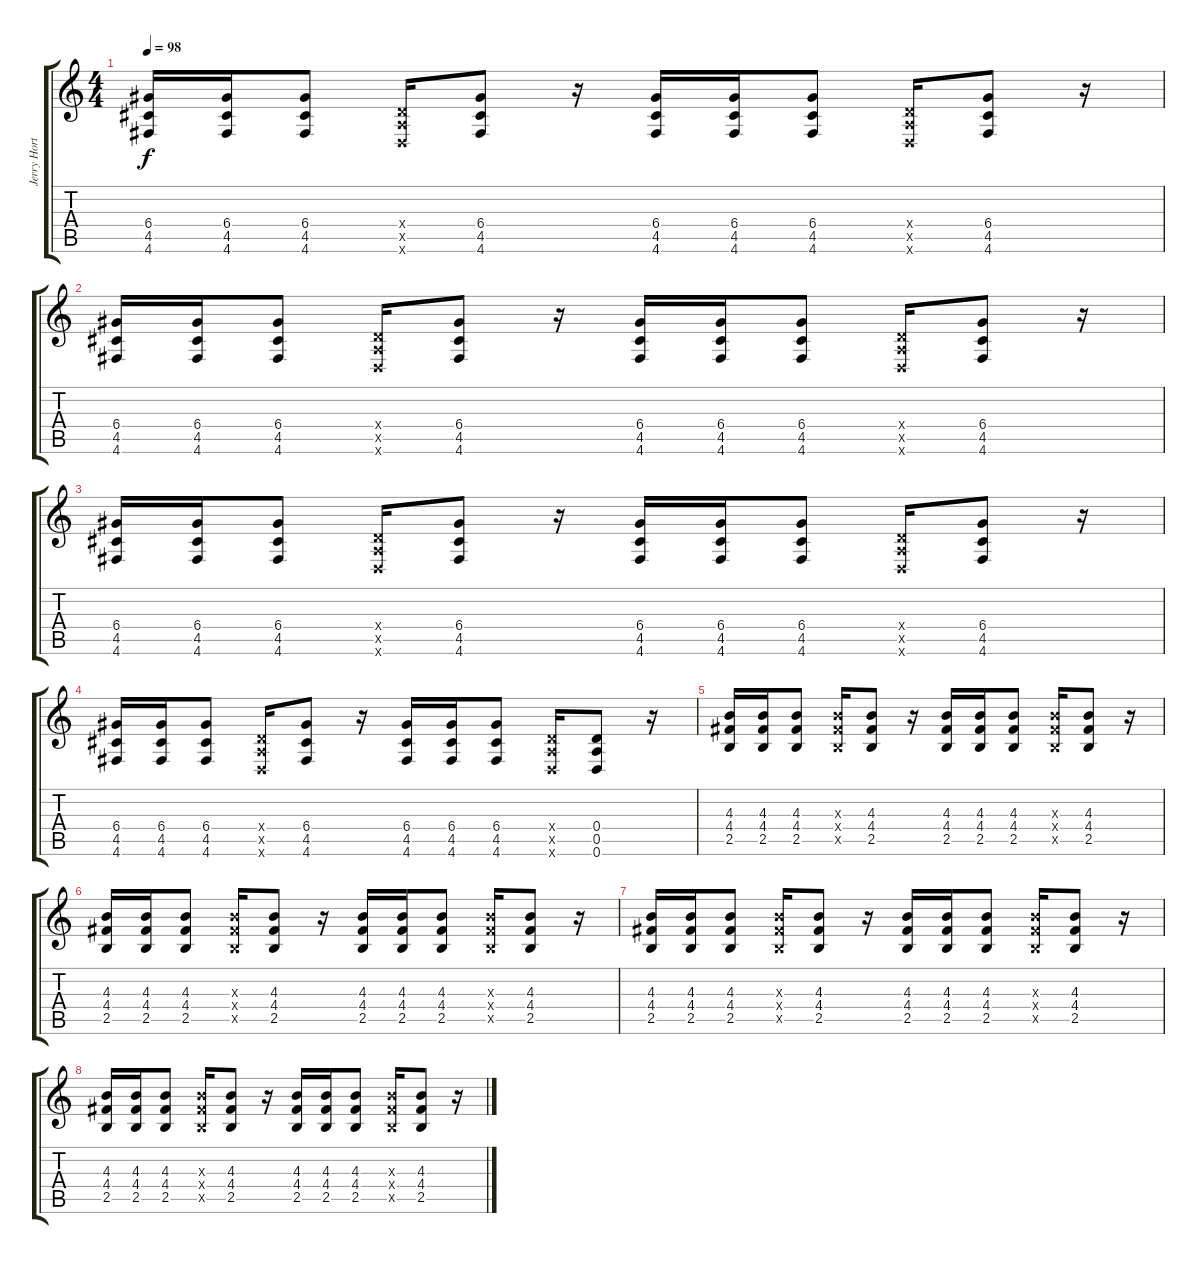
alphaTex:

\track ("Jerry Horton Rythm" "Jerry Hort") {instrument overdrivenguitar}
\staff {score tabs}
\tuning (E4 B3 G3 D3 A2 D2) {hide}
\ts (4 4)
\tempo 98
\clef g2
\ks c
(6.4 4.5 4.6).16{dy f} (6.4 4.5 4.6).16 (6.4 4.5 4.6).8 (0.4{x} 0.5{x} 0.6{x}).16 (6.4 4.5 4.6).8 r.16 (6.4 4.5 4.6).16 (6.4 4.5 4.6).16 (6.4 4.5 4.6).8 (0.4{x} 0.5{x} 0.6{x}).16 (6.4 4.5 4.6).8 r.16 |
(6.4 4.5 4.6).16 (6.4 4.5 4.6).16 (6.4 4.5 4.6).8 (0.4{x} 0.5{x} 0.6{x}).16 (6.4 4.5 4.6).8 r.16 (6.4 4.5 4.6).16 (6.4 4.5 4.6).16 (6.4 4.5 4.6).8 (0.4{x} 0.5{x} 0.6{x}).16 (6.4 4.5 4.6).8 r.16 |
(6.4 4.5 4.6).16 (6.4 4.5 4.6).16 (6.4 4.5 4.6).8 (0.4{x} 0.5{x} 0.6{x}).16 (6.4 4.5 4.6).8 r.16 (6.4 4.5 4.6).16 (6.4 4.5 4.6).16 (6.4 4.5 4.6).8 (0.4{x} 0.5{x} 0.6{x}).16 (6.4 4.5 4.6).8 r.16 |
(6.4 4.5 4.6).16 (6.4 4.5 4.6).16 (6.4 4.5 4.6).8 (0.4{x} 0.5{x} 0.6{x}).16 (6.4 4.5 4.6).8 r.16 (6.4 4.5 4.6).16 (6.4 4.5 4.6).16 (6.4 4.5 4.6).8 (0.4{x} 0.5{x} 0.6{x}).16 (0.4 0.5 0.6).8 r.16 |
(4.3 4.4 2.5).16 (4.3 4.4 2.5).16 (4.3 4.4 2.5).8 (4.3{x} 4.4{x} 2.5{x}).16 (4.3 4.4 2.5).8 r.16 (4.3 4.4 2.5).16 (4.3 4.4 2.5).16 (4.3 4.4 2.5).8 (4.3{x} 4.4{x} 2.5{x}).16 (4.3 4.4 2.5).8 r.16 |
(4.3 4.4 2.5).16 (4.3 4.4 2.5).16 (4.3 4.4 2.5).8 (4.3{x} 4.4{x} 2.5{x}).16 (4.3 4.4 2.5).8 r.16 (4.3 4.4 2.5).16 (4.3 4.4 2.5).16 (4.3 4.4 2.5).8 (4.3{x} 4.4{x} 2.5{x}).16 (4.3 4.4 2.5).8 r.16 |
(4.3 4.4 2.5).16 (4.3 4.4 2.5).16 (4.3 4.4 2.5).8 (4.3{x} 4.4{x} 2.5{x}).16 (4.3 4.4 2.5).8 r.16 (4.3 4.4 2.5).16 (4.3 4.4 2.5).16 (4.3 4.4 2.5).8 (4.3{x} 4.4{x} 2.5{x}).16 (4.3 4.4 2.5).8 r.16 |
(4.3 4.4 2.5).16 (4.3 4.4 2.5).16 (4.3 4.4 2.5).8 (4.3{x} 4.4{x} 2.5{x}).16 (4.3 4.4 2.5).8 r.16 (4.3 4.4 2.5).16 (4.3 4.4 2.5).16 (4.3 4.4 2.5).8 (4.3{x} 4.4{x} 2.5{x}).16 (4.3 4.4 2.5).8 r.16
